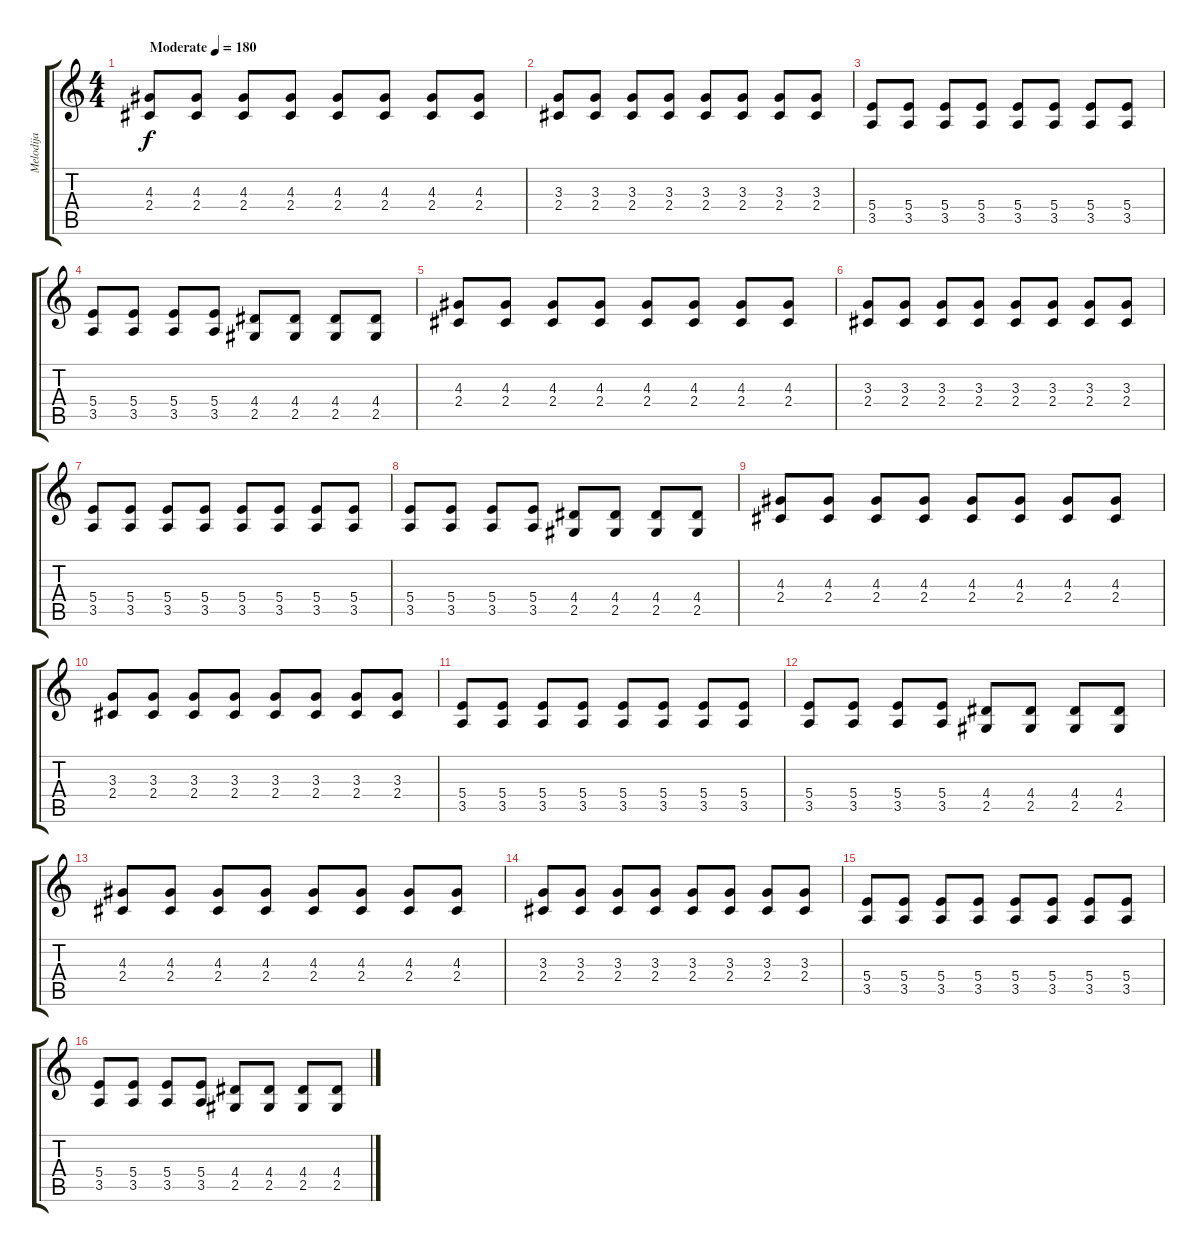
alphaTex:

\track ("Melodija" "Melodija") {instrument distortionguitar}
\staff {score tabs}
\tuning (Db4 Ab3 E3 B2 Gb2 Db2) {hide}
\ts (4 4)
\tempo (180 "Moderate")
\clef g2
\ks c
(4.3 2.4).8{dy f instrument distortionguitar} (4.3 2.4).8 (4.3 2.4).8 (4.3 2.4).8 (4.3 2.4).8 (4.3 2.4).8 (4.3 2.4).8 (4.3 2.4).8 |
(3.3 2.4).8 (3.3 2.4).8 (3.3 2.4).8 (3.3 2.4).8 (3.3 2.4).8 (3.3 2.4).8 (3.3 2.4).8 (3.3 2.4).8 |
(5.4 3.5).8 (5.4 3.5).8 (5.4 3.5).8 (5.4 3.5).8 (5.4 3.5).8 (5.4 3.5).8 (5.4 3.5).8 (5.4 3.5).8 |
(5.4 3.5).8 (5.4 3.5).8 (5.4 3.5).8 (5.4 3.5).8 (4.4 2.5).8 (4.4 2.5).8 (4.4 2.5).8 (4.4 2.5).8 |
(4.3 2.4).8 (4.3 2.4).8 (4.3 2.4).8 (4.3 2.4).8 (4.3 2.4).8 (4.3 2.4).8 (4.3 2.4).8 (4.3 2.4).8 |
(3.3 2.4).8 (3.3 2.4).8 (3.3 2.4).8 (3.3 2.4).8 (3.3 2.4).8 (3.3 2.4).8 (3.3 2.4).8 (3.3 2.4).8 |
(5.4 3.5).8 (5.4 3.5).8 (5.4 3.5).8 (5.4 3.5).8 (5.4 3.5).8 (5.4 3.5).8 (5.4 3.5).8 (5.4 3.5).8 |
(5.4 3.5).8 (5.4 3.5).8 (5.4 3.5).8 (5.4 3.5).8 (4.4 2.5).8 (4.4 2.5).8 (4.4 2.5).8 (4.4 2.5).8 |
(4.3 2.4).8 (4.3 2.4).8 (4.3 2.4).8 (4.3 2.4).8 (4.3 2.4).8 (4.3 2.4).8 (4.3 2.4).8 (4.3 2.4).8 |
(3.3 2.4).8 (3.3 2.4).8 (3.3 2.4).8 (3.3 2.4).8 (3.3 2.4).8 (3.3 2.4).8 (3.3 2.4).8 (3.3 2.4).8 |
(5.4 3.5).8 (5.4 3.5).8 (5.4 3.5).8 (5.4 3.5).8 (5.4 3.5).8 (5.4 3.5).8 (5.4 3.5).8 (5.4 3.5).8 |
(5.4 3.5).8 (5.4 3.5).8 (5.4 3.5).8 (5.4 3.5).8 (4.4 2.5).8 (4.4 2.5).8 (4.4 2.5).8 (4.4 2.5).8 |
(4.3 2.4).8 (4.3 2.4).8 (4.3 2.4).8 (4.3 2.4).8 (4.3 2.4).8 (4.3 2.4).8 (4.3 2.4).8 (4.3 2.4).8 |
(3.3 2.4).8 (3.3 2.4).8 (3.3 2.4).8 (3.3 2.4).8 (3.3 2.4).8 (3.3 2.4).8 (3.3 2.4).8 (3.3 2.4).8 |
(5.4 3.5).8 (5.4 3.5).8 (5.4 3.5).8 (5.4 3.5).8 (5.4 3.5).8 (5.4 3.5).8 (5.4 3.5).8 (5.4 3.5).8 |
(5.4 3.5).8 (5.4 3.5).8 (5.4 3.5).8 (5.4 3.5).8 (4.4 2.5).8 (4.4 2.5).8 (4.4 2.5).8 (4.4 2.5).8
